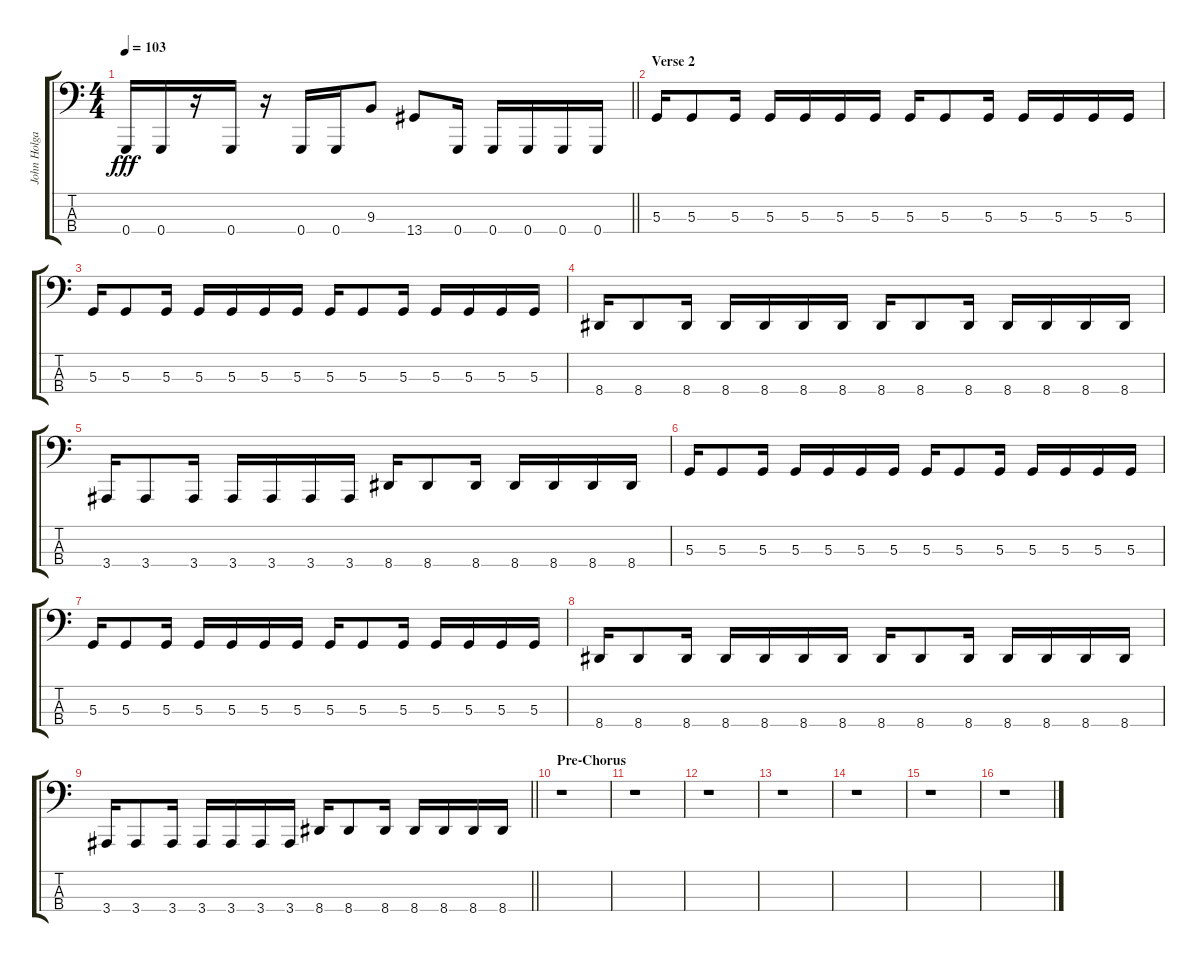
\track ("John Holgado - Bass Guitar" "John Holga") {instrument electricbassfinger}
\staff {score tabs}
\tuning (C2 G1 D1 G0) {hide}
\ts (4 4)
\tempo 103
\clef f4
\barLineRight lightlight
\ks c
0.4.16{dy fff} 0.4.16 r.16 0.4.16 r.16 0.4.16 0.4.16 9.3.8 13.4.8 0.4.16 0.4.16 0.4.16 0.4.16 0.4.16 |
\section ("" "Verse 2")
5.3.16 5.3.8 5.3.16 5.3.16 5.3.16 5.3.16 5.3.16 5.3.16 5.3.8 5.3.16 5.3.16 5.3.16 5.3.16 5.3.16 |
5.3.16 5.3.8 5.3.16 5.3.16 5.3.16 5.3.16 5.3.16 5.3.16 5.3.8 5.3.16 5.3.16 5.3.16 5.3.16 5.3.16 |
8.4.16 8.4.8 8.4.16 8.4.16 8.4.16 8.4.16 8.4.16 8.4.16 8.4.8 8.4.16 8.4.16 8.4.16 8.4.16 8.4.16 |
3.4.16 3.4.8 3.4.16 3.4.16 3.4.16 3.4.16 3.4.16 8.4.16 8.4.8 8.4.16 8.4.16 8.4.16 8.4.16 8.4.16 |
5.3.16 5.3.8 5.3.16 5.3.16 5.3.16 5.3.16 5.3.16 5.3.16 5.3.8 5.3.16 5.3.16 5.3.16 5.3.16 5.3.16 |
5.3.16 5.3.8 5.3.16 5.3.16 5.3.16 5.3.16 5.3.16 5.3.16 5.3.8 5.3.16 5.3.16 5.3.16 5.3.16 5.3.16 |
8.4.16 8.4.8 8.4.16 8.4.16 8.4.16 8.4.16 8.4.16 8.4.16 8.4.8 8.4.16 8.4.16 8.4.16 8.4.16 8.4.16 |
\barLineRight lightlight
3.4.16 3.4.8 3.4.16 3.4.16 3.4.16 3.4.16 3.4.16 8.4.16 8.4.8 8.4.16 8.4.16 8.4.16 8.4.16 8.4.16 |
\section ("" "Pre-Chorus")
r.1 |
r.1 |
r.1 |
r.1 |
r.1 |
r.1 |
r.1
